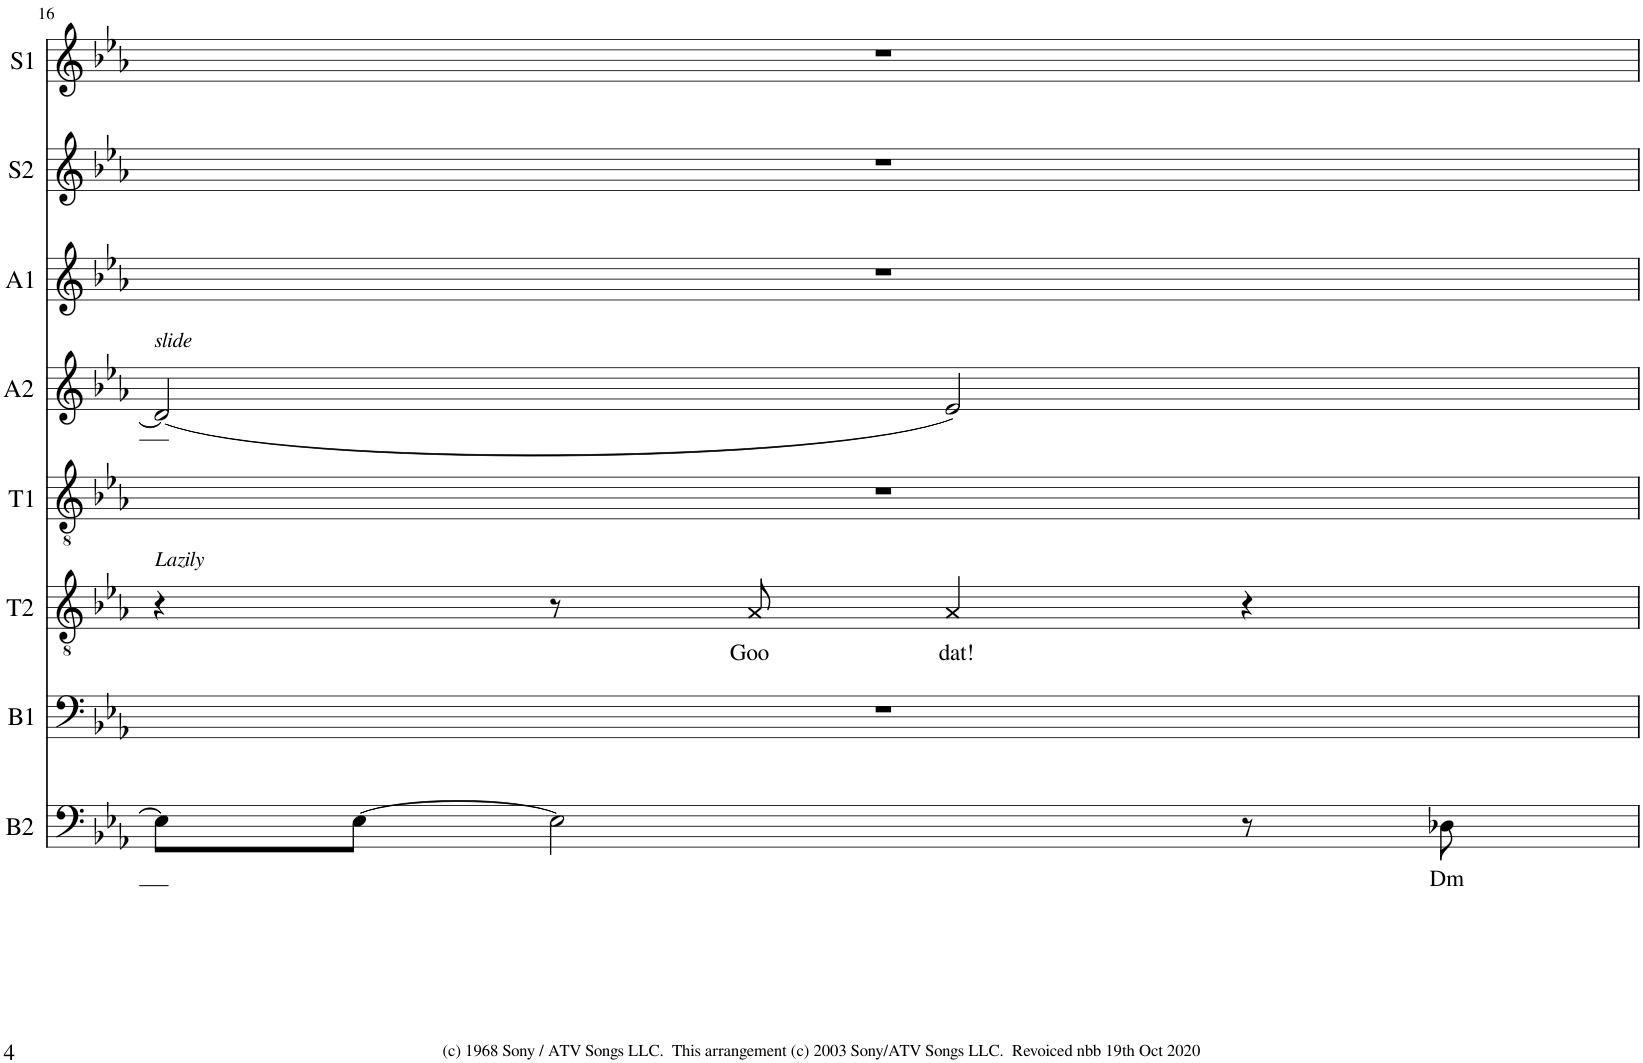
**kern	**text	**kern	**kern	**text	**kern	**kern	**kern	**kern	**kern
*part8	*part8	*part7	*part6	*part6	*part5	*part4	*part3	*part2	*part1
*staff8	*staff8	*staff7	*staff6	*staff6	*staff5	*staff4	*staff3	*staff2	*staff1
*I"Bass 2	*	*I"Bass 1	*I"Tenor 2	*	*I"Tenor 1	*I"Alto 2	*I"Alto 1	*I"Soprano 2	*I"Soprano 1
*I'B2	*	*I'B1	*I'T2	*	*I'T1	*I'A2	*I'A1	*I'S2	*I'S1
!!LO:PB:g=z
*clefF4	*	*clefF4	*clefGv2	*	*clefGv2	*clefG2	*clefG2	*clefG2	*clefG2
*k[b-e-a-]	*	*k[b-e-a-]	*k[b-e-a-]	*	*k[b-e-a-]	*k[b-e-a-]	*k[b-e-a-]	*k[b-e-a-]	*k[b-e-a-]
*M4/4	*	*M4/4	*M4/4	*	*M4/4	*M4/4	*M4/4	*M4/4	*M4/4
=16	=16	=16	=16	=16	=16	=16	=16	=16	=16
!	!	!	!	!	!	!LO:TX:a:i:t=slide	!	!	!
!	!	!	!LO:TX:a:i:t=Lazily	!	!	!	!	!	!
8E-\L]	.	1r	4r	.	1r	(2d-/]	1r	1r	1r
[8E-\J	.	.	.	.	.	.	.	.	.
2E-\]	.	.	8r	.	.	.	.	.	.
!	!	!	!	!LO:LY:b	!	!	!	!	!
.	.	.	8A-/	Goo	.	.	.	.	.
!	!	!	!	!LO:LY:b	!	!	!	!	!
.	.	.	4F/	dat!	.	2e-/)	.	.	.
8r	.	.	4r	.	.	.	.	.	.
!	!LO:LY:b	!	!	!	!	!	!	!	!
8D-X\	Dm	.	.	.	.	.	.	.	.
=	=	=	=	=	=	=	=	=	=
*-	*-	*-	*-	*-	*-	*-	*-	*-	*-
